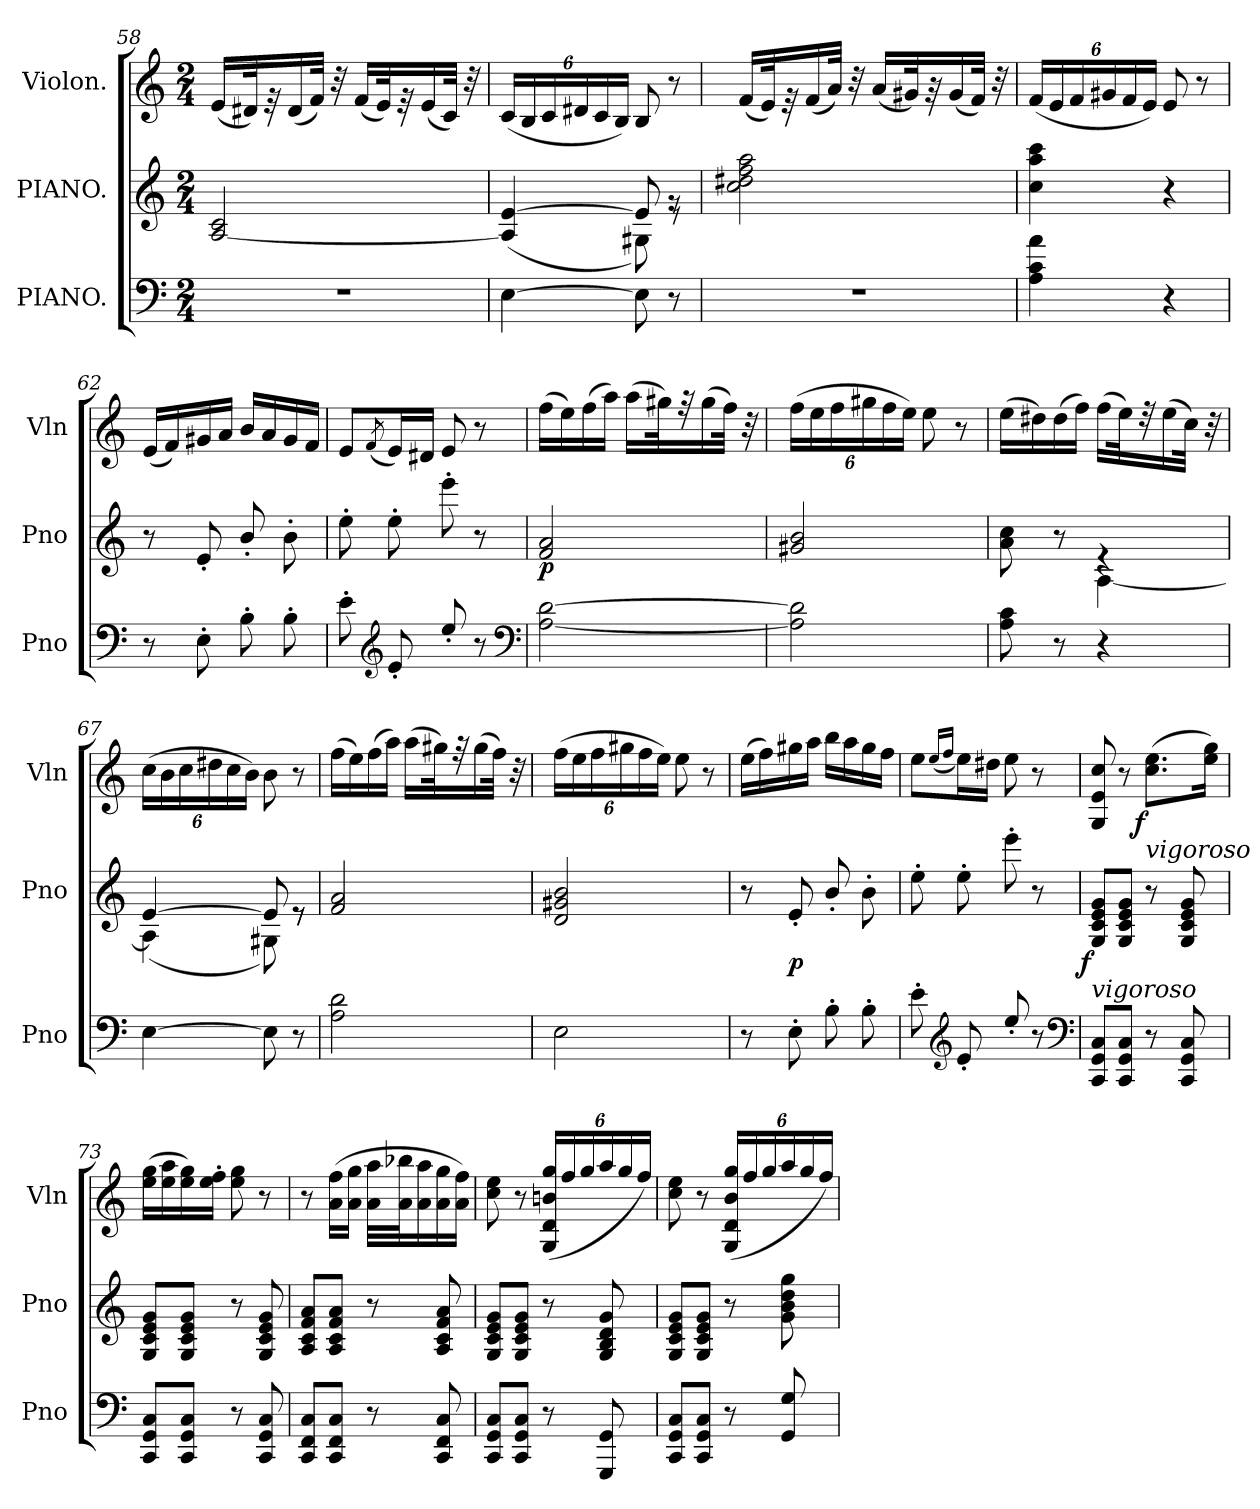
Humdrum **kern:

**kern	**kern	**dynam	**kern	**dynam
*part3	*part2	*part2	*part1	*part1
*staff3	*staff2	*staff2	*staff1	*staff1
*I"PIANO.	*I"PIANO.	*	*I"Violon.	*
*I'Pno	*I'Pno	*	*I'Vln	*
*clefF4	*clefG2	*	*clefG2	*
*k[]	*k[]	*	*k[]	*
*a:	*a:	*	*a:	*
*M2/4	*M2/4	*	*M2/4	*
=58	=58	=58	=58	=58
2r	[2A/ 2c/	.	(16e/LL	.
.	.	.	32d#X/K)	.
.	.	.	32r	.
.	.	.	(16d#/	.
.	.	.	32f/JJk)	.
.	.	.	32r	.
.	.	.	(16f/LL	.
.	.	.	32e/K)	.
.	.	.	32r	.
.	.	.	(16e/	.
.	.	.	32c/JJk)	.
.	.	.	32r	.
=59	=59	=59	=59	=59
*	*^	*	*	*
[4E\	(4A]/ [4e/	4rcyy	.	(24c/LL	.
.	.	.	.	24B/	.
.	.	.	.	24c/	.
.	.	.	.	24d#X/	.
.	.	.	.	24c/	.
.	.	.	.	24B/JJ)	.
8E\]	8e/]	8G#X\)	.	8B/	.
8r	8re	8rg	.	8r	.
*	*v	*v	*	*	*
=60	=60	=60	=60	=60
2r	2cc\ 2dd#X\ 2ff\ 2aa\	.	(16f/LL	.
.	.	.	32e/K)	.
.	.	.	32r	.
.	.	.	(16f/	.
.	.	.	32a/JJk)	.
.	.	.	32r	.
.	.	.	(16a/LL	.
.	.	.	32g#X/K)	.
.	.	.	32r	.
.	.	.	(16g#/	.
.	.	.	32f/JJk)	.
.	.	.	32r	.
=61	=61	=61	=61	=61
4A\ 4c\ 4a\	4cc\ 4aa\ 4ccc\	.	(24f/LL	.
.	.	.	24e/	.
.	.	.	24f/	.
.	.	.	24g#X/	.
.	.	.	24f/	.
.	.	.	24e/JJ)	.
4r	4r	.	8e/	.
.	.	.	8r	.
=62	=62	=62	=62	=62
8r	8r	.	(16e/LL	.
.	.	.	16f/)	.
8E'\	8e'/	.	16g#X/	.
.	.	.	16a/JJ	.
8B'\	8b'/	.	16b/LL	.
.	.	.	16a/	.
8B'\	8b'\	.	16g#/	.
.	.	.	16f/JJ	.
=63	=63	=63	=63	=63
8e'\	8ee'\	.	8e/L	.
*clefG2	*	*	*	*
.	.	.	(8qf/	.
8e'/	8ee'\	.	16e/L)	.
.	.	.	16d#X/JJ	.
8ee'/	8eee'\	.	8e/	.
8r	8r	.	8r	.
*clefF4	*	*	*	*
=64	=64	=64	=64	=64
[2A\ [2d\	2f/ 2a/	p	(16ff\LL	.
.	.	.	16ee\)	.
.	.	.	(16ff\	.
.	.	.	16aa\JJ)	.
.	.	.	(16aa\LL	.
.	.	.	32gg#X\K)	.
.	.	.	32r	.
.	.	.	(16gg#\	.
.	.	.	32ff\JJk)	.
.	.	.	32r	.
=65	=65	=65	=65	=65
2A]\ 2d]\	2g#X/ 2b/	.	(24ff\LL	.
.	.	.	24ee\	.
.	.	.	24ff\	.
.	.	.	24gg#X\	.
.	.	.	24ff\	.
.	.	.	24ee\JJ)	.
.	.	.	8ee\	.
.	.	.	8r	.
=66	=66	=66	=66	=66
*	*^	*	*	*
8A\ 8c\	8a\ 8cc\	4rcyy	.	(16ee\LL	.
.	.	.	.	16dd#X\)	.
8r	8r	.	.	(16dd#\	.
.	.	.	.	16ff\JJ)	.
4r	4re	[4A\	.	(16ff\LL	.
.	.	.	.	32ee\K)	.
.	.	.	.	32r	.
.	.	.	.	(16ee\	.
.	.	.	.	32cc\JJk)	.
.	.	.	.	32r	.
=67	=67	=67	=67	=67	=67
[4E\	[4e/	(4A\]	.	(24cc\LL	.
.	.	.	.	24b\	.
.	.	.	.	24cc\	.
.	.	.	.	24dd#X\	.
.	.	.	.	24cc\	.
.	.	.	.	24b\JJ)	.
8E\]	8e/]	8G#X\)	.	8b\	.
8r	8re	8re	.	8r	.
*	*v	*v	*	*	*
=68	=68	=68	=68	=68
2A\ 2d\	2f/ 2a/	.	(16ff\LL	.
.	.	.	16ee\)	.
.	.	.	(16ff\	.
.	.	.	16aa\JJ)	.
.	.	.	(16aa\LL	.
.	.	.	32gg#X\K)	.
.	.	.	32r	.
.	.	.	(16gg#\	.
.	.	.	32ff\JJk)	.
.	.	.	32r	.
=69	=69	=69	=69	=69
2E\	2d/ 2g#X/ 2b/	.	(24ff\LL	.
.	.	.	24ee\	.
.	.	.	24ff\	.
.	.	.	24gg#X\	.
.	.	.	24ff\	.
.	.	.	24ee\JJ)	.
.	.	.	8ee\	.
.	.	.	8r	.
=70	=70	=70	=70	=70
8r	8r	.	(16ee\LL	.
.	.	.	16ff\)	.
8E'\	8e'/	p	16gg#X\	.
.	.	.	16aa\JJ	.
8B'\	8b'/	.	16bb\LL	.
.	.	.	16aa\	.
8B'\	8b'\	.	16gg#\	.
.	.	.	16ff\JJ	.
=71	=71	=71	=71	=71
8e'\	8ee'\	.	8ee\L	.
*clefG2	*	*	*	*
.	.	.	(16qqee/LL	.
.	.	.	16qqff/JJ	.
8e'/	8ee'\	.	16ee\L)	.
.	.	.	16dd#X\JJ	.
8ee'/	8eee'\	.	8ee\	.
8r	8r	.	8r	.
*clefF4	*	*	*	*
=72	=72	=72	=72	=72
!	!LO:TX:b:i:t=vigoroso	!	!	!
!	!	!LO:DY:rj	!	!
8CC/ 8GG/ 8C/L	8G/ 8c/ 8e/ 8g/L	f	8G/ 8e/ 8cc/	.
8CC/ 8GG/ 8C/J	8G/ 8c/ 8e/ 8g/J	.	8r	.
!	!	!	!LO:TX:b:i:t=vigoroso	!
!	!	!	!	!LO:DY:rj
8r	8r	.	(8.cc\ 8.ee\L	f
8CC/ 8GG/ 8C/	8G/ 8c/ 8e/ 8g/	.	.	.
.	.	.	16ee\ 16gg\Jk)	.
=73	=73	=73	=73	=73
8CC/ 8GG/ 8C/L	8G/ 8c/ 8e/ 8g/L	.	(16ee\ 16gg\LL	.
.	.	.	16ee\ 16aa\	.
8CC/ 8GG/ 8C/J	8G/ 8c/ 8e/ 8g/J	.	16ee\ 16gg\)	.
.	.	.	16ee'\ 16ff'\JJ	.
8r	8r	.	8ee\ 8gg\	.
8CC/ 8GG/ 8C/	8G/ 8c/ 8e/ 8g/	.	8r	.
=74	=74	=74	=74	=74
8CC/ 8FF/ 8C/L	8A/ 8c/ 8f/ 8a/L	.	8r	.
8CC/ 8FF/ 8C/J	8A/ 8c/ 8f/ 8a/J	.	(16a\ 16ff\LL	.
.	.	.	16a\ 16gg\JJ	.
8r	8r	.	32a\ 32aa\LLL	.
.	.	.	32a\ 32bb-X\J	.
.	.	.	16a\ 16aa\	.
8CC/ 8FF/ 8C/	8A/ 8c/ 8f/ 8a/	.	16a\ 16gg\	.
.	.	.	16a\ 16ff\JJ)	.
=75	=75	=75	=75	=75
8CC/ 8GG/ 8C/L	8G/ 8c/ 8e/ 8g/L	.	8cc\ 8ee\	.
8CC/ 8GG/ 8C/J	8G/ 8c/ 8e/ 8g/J	.	8r	.
8r	8r	.	(24G/ 24d/ 24bn/ 24gg/LL	.
.	.	.	24ff/	.
.	.	.	24gg/	.
8GGG/ 8GG/	8G/ 8B/ 8d/ 8g/	.	24aa/	.
.	.	.	24gg/	.
.	.	.	24ff/JJ)	.
=76	=76	=76	=76	=76
8CC/ 8GG/ 8C/L	8G/ 8c/ 8e/ 8g/L	.	8cc\ 8ee\	.
8CC/ 8GG/ 8C/J	8G/ 8c/ 8e/ 8g/J	.	8r	.
8r	8r	.	(24G/ 24d/ 24b/ 24gg/LL	.
.	.	.	24ff/	.
.	.	.	24gg/	.
8GG/ 8G/	8g\ 8b\ 8dd\ 8gg\	.	24aa/	.
.	.	.	24gg/	.
.	.	.	24ff/JJ)	.
=	=	=	=	=
*-	*-	*-	*-	*-
